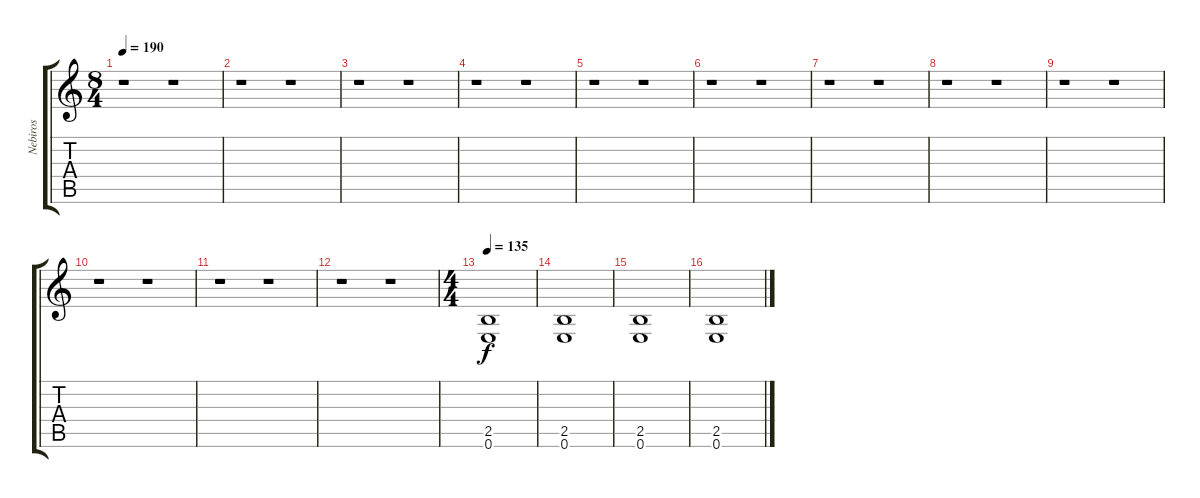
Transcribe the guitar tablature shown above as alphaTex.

\track ("Nebiros" "Nebiros") {instrument distortionguitar}
\staff {score tabs}
\tuning (E4 B3 G3 D3 A2 E2) {hide}
\ts (8 4)
\tempo 190
\clef g2
\ks c
r.1{dy f} r.1 |
r.1 r.1 |
r.1 r.1 |
r.1 r.1 |
r.1 r.1 |
r.1 r.1 |
r.1 r.1 |
r.1 r.1 |
r.1 r.1 |
r.1 r.1 |
r.1 r.1 |
r.1 r.1 |
\ts (4 4)
\tempo 135
(2.5 0.6).1 |
(2.5 0.6).1 |
(2.5 0.6).1 |
(2.5 0.6).1
